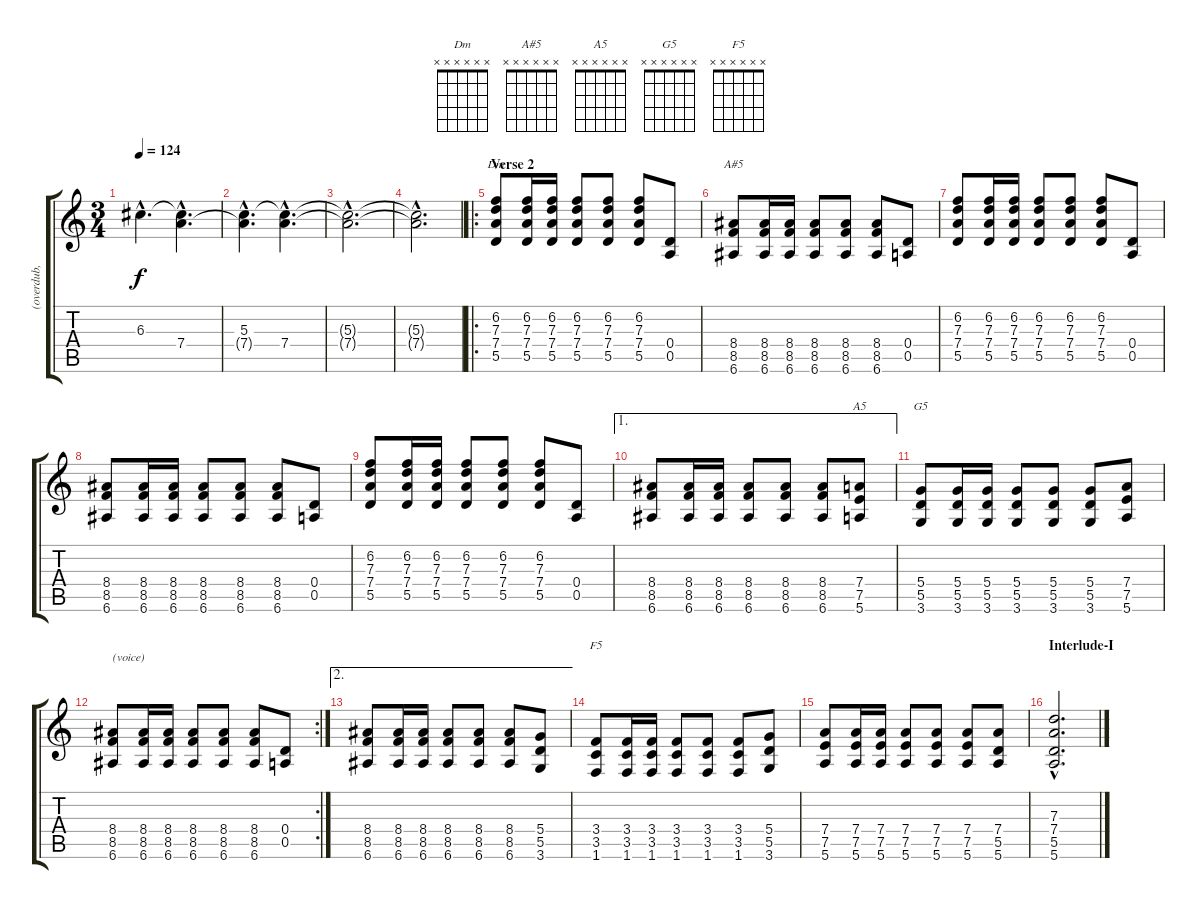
\track ("(overdub, 2nd guitar)" "(overdub, ") {instrument overdrivenguitar}
\staff {score tabs}
\tuning (E4 B3 G3 D3 A2 E2) {hide}
\chord ("Dm" x x x x x x)
\chord ("A#5" x x x x x x)
\chord ("A5" x x x x x x)
\chord ("G5" x x x x x x)
\chord ("F5" x x x x x x)
\ts (3 4)
\tempo 124
\clef g2
\ks c
6.3{hac}.4{d dy f} (6.3{hac t} 7.4{hac}).4{d} |
(5.3{hac} 7.4{hac t}).4{d} (5.3{hac t} 7.4{hac}).4{d} |
(5.3{hac t} 7.4{hac t}).2{d} |
(5.3{hac t} 7.4{hac t}).2{d} |
\ro
\section ("" "Verse 2")
(6.2 7.3 7.4 5.5).8{ch "Dm" balance 16} (6.2 7.3 7.4 5.5).16 (6.2 7.3 7.4 5.5).16 (6.2 7.3 7.4 5.5).8 (6.2 7.3 7.4 5.5).8 (6.2 7.3 7.4 5.5).8 (0.4 0.5).8 |
(8.4 8.5 6.6).8{ch "A#5"} (8.4 8.5 6.6).16 (8.4 8.5 6.6).16 (8.4 8.5 6.6).8 (8.4 8.5 6.6).8 (8.4 8.5 6.6).8 (0.4 0.5).8 |
(6.2 7.3 7.4 5.5).8 (6.2 7.3 7.4 5.5).16 (6.2 7.3 7.4 5.5).16 (6.2 7.3 7.4 5.5).8 (6.2 7.3 7.4 5.5).8 (6.2 7.3 7.4 5.5).8 (0.4 0.5).8 |
(8.4 8.5 6.6).8 (8.4 8.5 6.6).16 (8.4 8.5 6.6).16 (8.4 8.5 6.6).8 (8.4 8.5 6.6).8 (8.4 8.5 6.6).8 (0.4 0.5).8 |
(6.2 7.3 7.4 5.5).8 (6.2 7.3 7.4 5.5).16 (6.2 7.3 7.4 5.5).16 (6.2 7.3 7.4 5.5).8 (6.2 7.3 7.4 5.5).8 (6.2 7.3 7.4 5.5).8 (0.4 0.5).8 |
\ae 1
(8.4 8.5 6.6).8 (8.4 8.5 6.6).16 (8.4 8.5 6.6).16 (8.4 8.5 6.6).8 (8.4 8.5 6.6).8 (8.4 8.5 6.6).8 (7.4 7.5 5.6).8{ch "A5"} |
(5.4 5.5 3.6).8{ch "G5"} (5.4 5.5 3.6).16 (5.4 5.5 3.6).16 (5.4 5.5 3.6).8 (5.4 5.5 3.6).8 (5.4 5.5 3.6).8 (7.4 7.5 5.6).8 |
\rc 2
(8.4 8.5 6.6).8{txt "(voice)"} (8.4 8.5 6.6).16 (8.4 8.5 6.6).16 (8.4 8.5 6.6).8 (8.4 8.5 6.6).8 (8.4 8.5 6.6).8 (0.4 0.5).8 |
\ae 2
(8.4 8.5 6.6).8 (8.4 8.5 6.6).16 (8.4 8.5 6.6).16 (8.4 8.5 6.6).8 (8.4 8.5 6.6).8 (8.4 8.5 6.6).8 (5.4 5.5 3.6).8 |
(3.4 3.5 1.6).8{ch "F5"} (3.4 3.5 1.6).16 (3.4 3.5 1.6).16 (3.4 3.5 1.6).8 (3.4 3.5 1.6).8 (3.4 3.5 1.6).8 (5.4 5.5 3.6).8 |
(7.4 7.5 5.6).8 (7.4 7.5 5.6).16 (7.4 7.5 5.6).16 (7.4 7.5 5.6).8 (7.4 7.5 5.6).8 (7.4 7.5 5.6).8 (7.4 5.5 5.6).8 |
\section ("" "Interlude-I")
(7.3{hac} 7.4{hac} 5.5{hac} 5.6{hac}).2{d balance 8}
